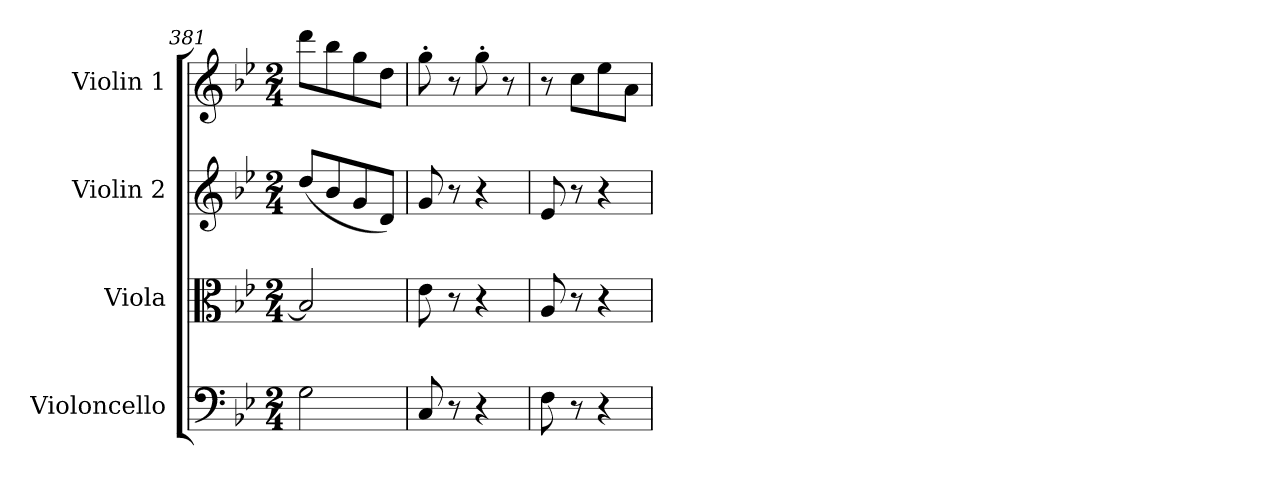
**kern	**kern	**kern	**kern
*part4	*part3	*part2	*part1
*staff4	*staff3	*staff2	*staff1
*I"Violoncello	*I"Viola	*I"Violin 2	*I"Violin 1
*I'Vc	*I'Vla	*I'Vln	*I'Vln
*clefF4	*clefC3	*clefG2	*clefG2
*k[b-e-]	*k[b-e-]	*k[b-e-]	*k[b-e-]
*M2/4	*M2/4	*M2/4	*M2/4
=381	=381	=381	=381
2G\	2B-/]	(8dd/L	8ddd\L
.	.	8b-/	8bb-\
.	.	8g/	8gg\
.	.	8d/J)	8dd\J
=382	=382	=382	=382
8C/	8e-\	8g/	8gg'\
8r	8r	8r	8r
4r	4r	4r	8gg'\
.	.	.	8r
=383	=383	=383	=383
8F\	8A/	8e-/	8r
8r	8r	8r	8cc\L
4r	4r	4r	8ee-\
.	.	.	8a\J
=	=	=	=
*-	*-	*-	*-
